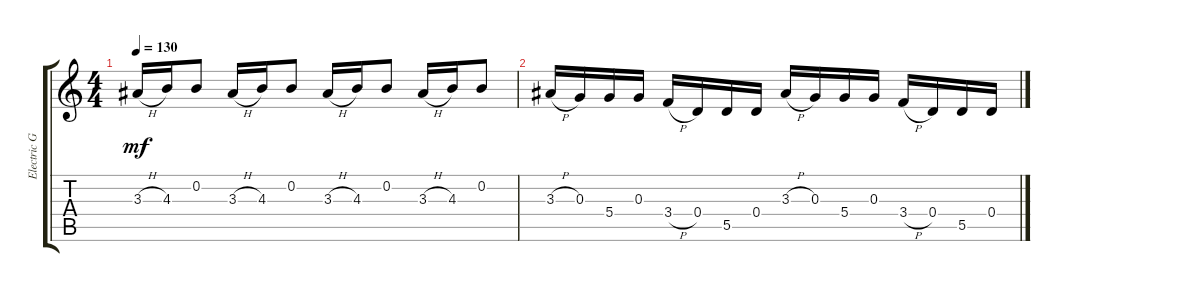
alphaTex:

\track ("Electric Guitar" "Electric G") {instrument electricguitarclean}
\staff {score tabs}
\tuning (E4 B3 G3 D3 A2 E2) {hide}
\ts (4 4)
\tempo 130
\clef g2
\ks c
3.3{h}.16{dy mf instrument electricguitarclean} 4.3.16 0.2.8 3.3{h}.16 4.3.16 0.2.8 3.3{h}.16 4.3.16 0.2.8 3.3{h}.16 4.3.16 0.2.8 |
3.3{h}.16 0.3.16 5.4.16 0.3.16 3.4{h}.16 0.4.16 5.5.16 0.4.16 3.3{h}.16 0.3.16 5.4.16 0.3.16 3.4{h}.16 0.4.16 5.5.16 0.4.16
